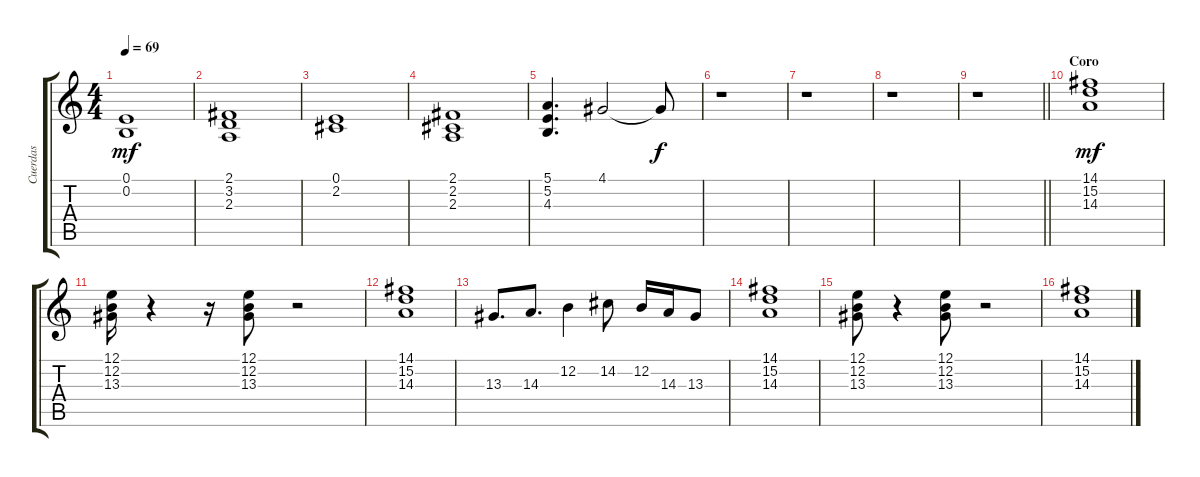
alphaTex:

\track ("Cuerdas" "Cuerdas") {instrument stringensemble2}
\staff {score tabs}
\tuning (E4 B3 G3 D3 A2 E2) {hide}
\ts (4 4)
\tempo 69
\clef g2
\ks c
(0.1 0.2).1{dy mf} |
(2.1 3.2 2.3).1 |
(0.1 2.2).1 |
(2.1 2.2 2.3).1 |
(5.1 5.2 4.3).4{d} 4.1.2 4.1{t}.8{dy f} |
r.1 |
r.1 |
r.1 |
\barLineRight lightlight
r.1 |
\section ("" "Coro")
(14.1 15.2 14.3).1{dy mf} |
(12.1 12.2 13.3).16 r.4 r.16 (12.1 12.2 13.3).8 r.2 |
(14.1 15.2 14.3).1 |
13.3.8{d} 14.3.8{d} 12.2.4 14.2.8 12.2.16 14.3.16 13.3.8 |
(14.1 15.2 14.3).1 |
(12.1 12.2 13.3).8 r.4 (12.1 12.2 13.3).8 r.2 |
(14.1 15.2 14.3).1
